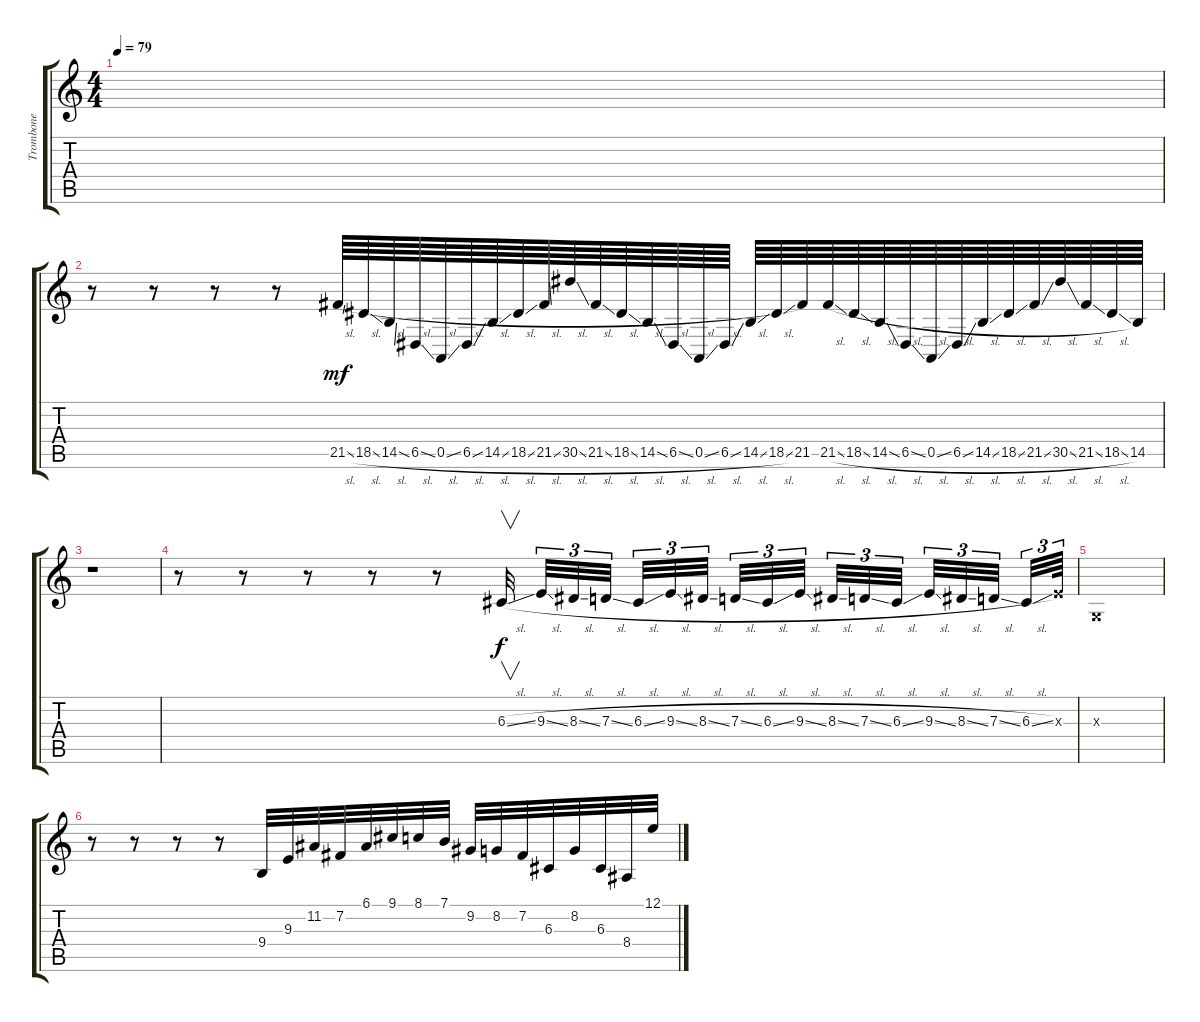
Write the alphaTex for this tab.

\track ("Trombone" "Trombone") {instrument trombone}
\staff {score tabs}
\tuning (E4 B3 G3 D3 A2 E2) {hide}
\ts (4 4)
\tempo 79
\clef g2
\ks c
|
r.8 r.8 r.8 r.8 21.5{sl}.64{dy mf} 18.5{sl}.64 14.5{sl}.64 6.5{sl}.64 0.5{sl}.64 6.5{sl}.64 14.5{sl}.64 18.5{sl}.64 21.5{sl}.64 30.5{sl}.64 21.5{sl}.64 18.5{sl}.64 14.5{sl}.64 6.5{sl}.64 0.5{sl}.64 6.5{sl}.64 14.5{sl}.64 18.5{sl}.64 21.5.64 21.5{sl}.64 18.5{sl}.64 14.5{sl}.64 6.5{sl}.64 0.5{sl}.64 6.5{sl}.64 14.5{sl}.64 18.5{sl}.64 21.5{sl}.64 30.5{sl}.64 21.5{sl}.64 18.5{sl}.64 14.5.64 |
r.1 |
r.8 r.8 r.8 r.8 r.8 6.3{sl}.32{v dy f beam splitsecondary} 9.3{sl}.32{tu (3 2)} 8.3{sl}.32{tu (3 2)} 7.3{sl}.32{tu (3 2) beam splitsecondary} 6.3{sl}.32{tu (3 2)} 9.3{sl}.32{tu (3 2)} 8.3{sl}.32{tu (3 2) beam splitsecondary} 7.3{sl}.32{tu (3 2)} 6.3{sl}.32{tu (3 2)} 9.3{sl}.32{tu (3 2) beam splitsecondary} 8.3{sl}.32{tu (3 2)} 7.3{sl}.32{tu (3 2)} 6.3{sl}.32{tu (3 2) beam splitsecondary} 9.3{sl}.32{tu (3 2)} 8.3{sl}.32{tu (3 2)} 7.3{sl}.32{tu (3 2) beam splitsecondary} 6.3{sl}.32{tu (3 2)} 9.3{x}.64{tu (3 2)} |
0.3{x}.1 |
r.8 r.8 r.8 r.8 9.4.32 9.3.32 11.2.32 7.2.32 6.1.32 9.1.32 8.1.32 7.1.32 9.2.32 8.2.32 7.2.32 6.3.32 8.2.32 6.3.32 8.4.32 12.1.32
